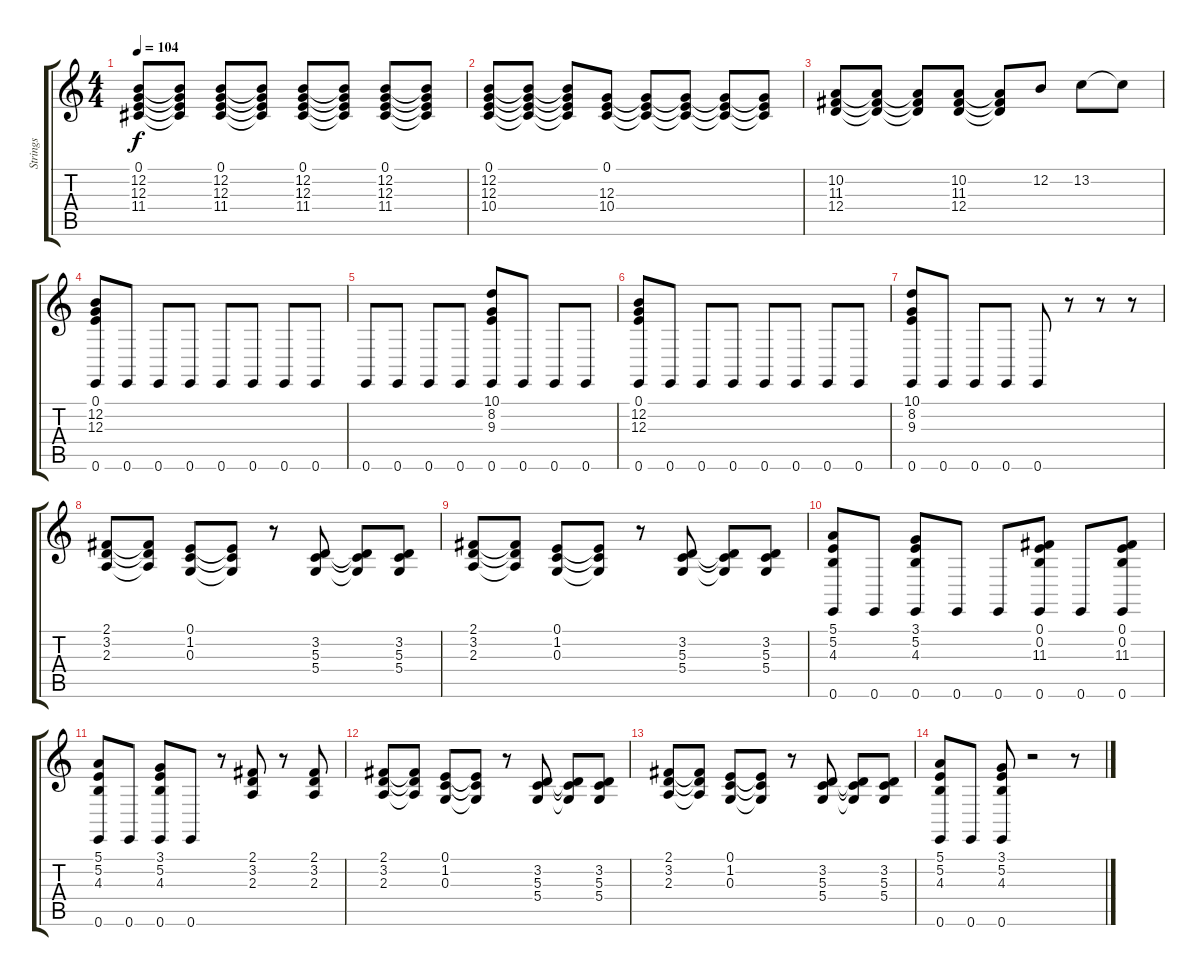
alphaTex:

\track ("Strings" "Strings") {instrument synthstrings1}
\staff {score tabs}
\tuning (E4 B3 G3 D3 A2 E2) {hide}
\ts (4 4)
\tempo 104
\clef g2
\ks c
(0.1 12.2 12.3 11.4).8{dy f} (0.1{t} 12.2{t} 12.3{t} 11.4{t}).8 (0.1 12.2 12.3 11.4).8 (0.1{t} 12.2{t} 12.3{t} 11.4{t}).8 (0.1 12.2 12.3 11.4).8 (0.1{t} 12.2{t} 12.3{t} 11.4{t}).8 (0.1 12.2 12.3 11.4).8 (0.1{t} 12.2{t} 12.3{t} 11.4{t}).8 |
(0.1 12.2 12.3 10.4).8 (0.1{t} 12.2{t} 12.3{t} 10.4{t}).8 (0.1{t} 12.2{t} 12.3{t} 10.4{t}).8 (0.1 12.3 10.4).8 (0.1{t} 12.3{t} 10.4{t}).8 (0.1{t} 12.3{t} 10.4{t}).8 (0.1{t} 12.3{t} 10.4{t}).8 (0.1{t} 12.3{t} 10.4{t}).8 |
(10.2 11.3 12.4).8 (10.2{t} 11.3{t} 12.4{t}).8 (10.2{t} 11.3{t} 12.4{t}).8 (10.2 11.3 12.4).8 (10.2{t} 11.3{t} 12.4{t}).8 12.2.8 13.2.8 13.2{t}.8 |
(0.1 12.2 12.3 0.6).8 0.6.8 0.6.8 0.6.8 0.6.8 0.6.8 0.6.8 0.6.8 |
0.6.8 0.6.8 0.6.8 0.6.8 (10.1 8.2 9.3 0.6).8 0.6.8 0.6.8 0.6.8 |
(0.1 12.2 12.3 0.6).8 0.6.8 0.6.8 0.6.8 0.6.8 0.6.8 0.6.8 0.6.8 |
(10.1 8.2 9.3 0.6).8 0.6.8 0.6.8 0.6.8 0.6.8 r.8 r.8 r.8 |
(2.1 3.2 2.3).8 (2.1{t} 3.2{t} 2.3{t}).8 (0.1 1.2 0.3).8 (0.1{t} 1.2{t} 0.3{t}).8 r.8 (3.2 5.3 5.4).8 (3.2{t} 5.3{t} 5.4{t}).8 (3.2 5.3 5.4).8 |
(2.1 3.2 2.3).8 (2.1{t} 3.2{t} 2.3{t}).8 (0.1 1.2 0.3).8 (0.1{t} 1.2{t} 0.3{t}).8 r.8 (3.2 5.3 5.4).8 (3.2{t} 5.3{t} 5.4{t}).8 (3.2 5.3 5.4).8 |
(5.1 5.2 4.3 0.6).8 0.6.8 (3.1 5.2 4.3 0.6).8 0.6.8 0.6.8 (0.1 0.2 11.3 0.6).8 0.6.8 (0.1 0.2 11.3 0.6).8 |
(5.1 5.2 4.3 0.6).8 0.6.8 (3.1 5.2 4.3 0.6).8 0.6.8 r.8 (2.1 3.2 2.3).8 r.8 (2.1 3.2 2.3).8 |
(2.1 3.2 2.3).8 (2.1{t} 3.2{t} 2.3{t}).8 (0.1 1.2 0.3).8 (0.1{t} 1.2{t} 0.3{t}).8 r.8 (3.2 5.3 5.4).8 (3.2{t} 5.3{t} 5.4{t}).8 (3.2 5.3 5.4).8 |
(2.1 3.2 2.3).8 (2.1{t} 3.2{t} 2.3{t}).8 (0.1 1.2 0.3).8 (0.1{t} 1.2{t} 0.3{t}).8 r.8 (3.2 5.3 5.4).8 (3.2{t} 5.3{t} 5.4{t}).8 (3.2 5.3 5.4).8 |
(5.1 5.2 4.3 0.6).8 0.6.8 (3.1 5.2 4.3 0.6).8 r.2 r.8
